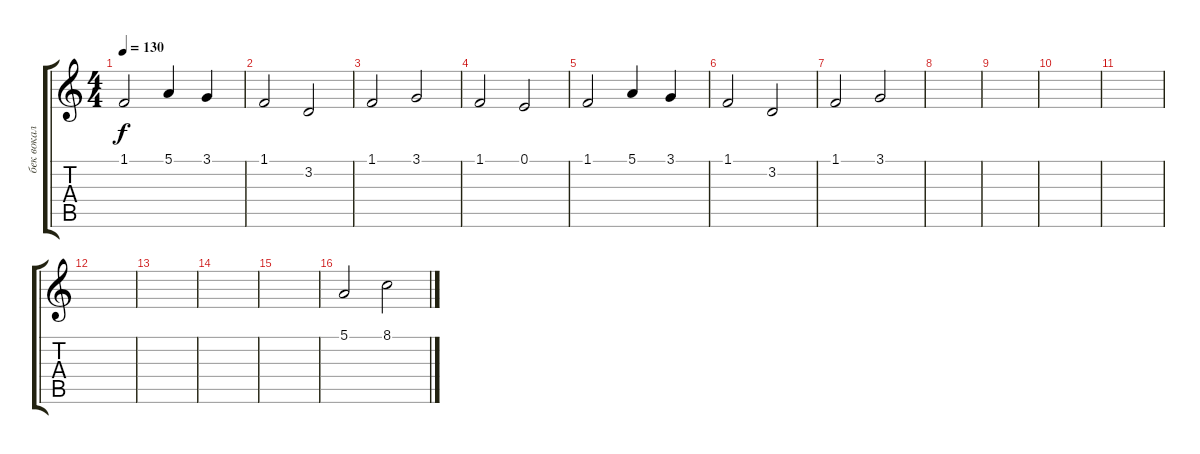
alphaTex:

\track ("бек вокал" "бек вокал") {instrument lead6voice}
\staff {score tabs}
\tuning (E4 B3 G3 D3 A2 E2) {hide}
\ts (4 4)
\tempo 130
\clef g2
\ks c
1.1.2{dy f} 5.1.4 3.1.4 |
1.1.2 3.2.2 |
1.1.2 3.1.2 |
1.1.2 0.1.2 |
1.1.2 5.1.4 3.1.4 |
1.1.2 3.2.2 |
1.1.2 3.1.2 |
|
|
|
|
|
|
|
|
5.1.2 8.1.2
